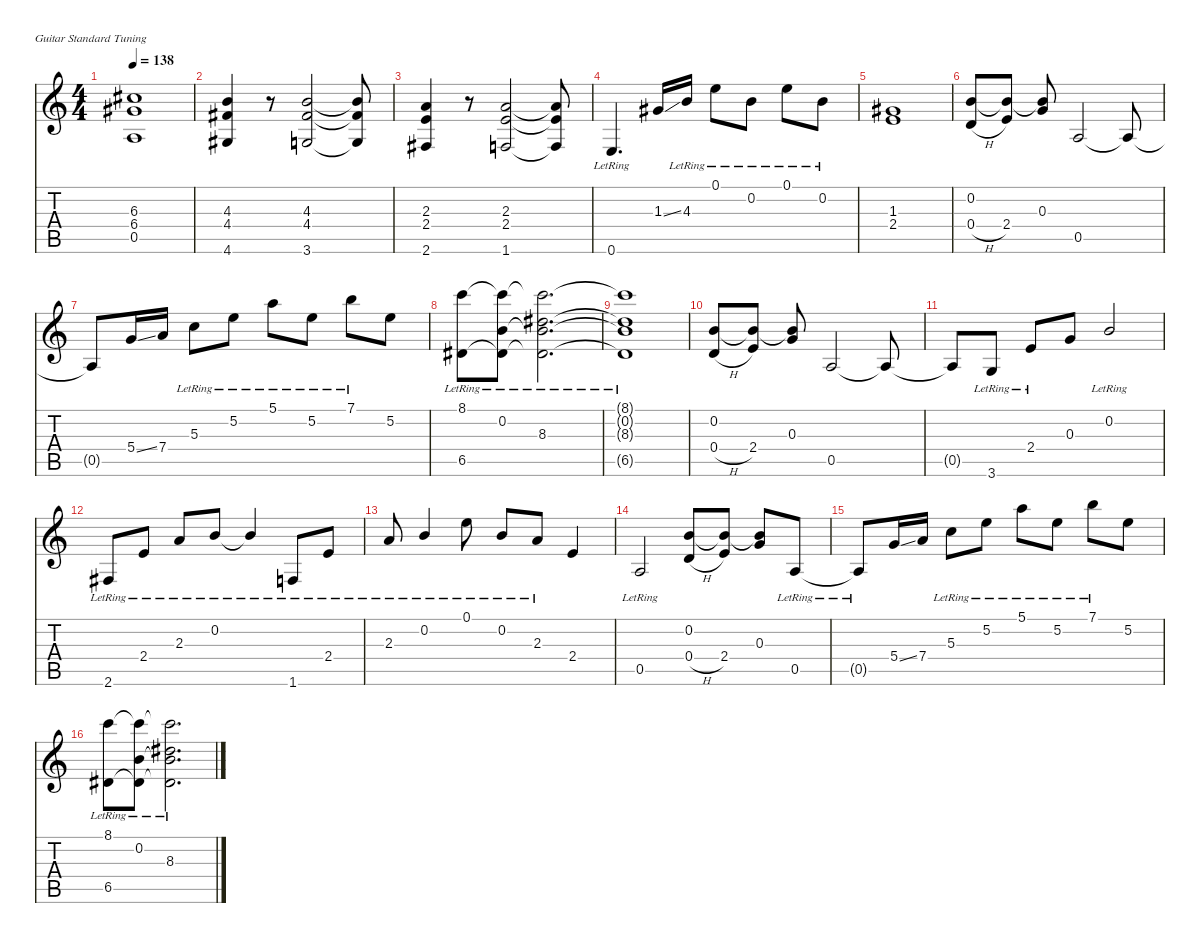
\defaultSystemsLayout 4
\hideDynamics
\bracketExtendMode nobrackets
\singleTrackTrackNamePolicy hidden
\multiTrackTrackNamePolicy hidden
\otherSystemsTrackNameOrientation horizontal
\track ("Acoustic Guitar" "s.guit.") {instrument acousticguitarsteel}
\staff {score tabs}
\tuning (E4 B3 G3 D3 A2 E2)
\ts (4 4)
\tempo 138
\clef g2
\ks c
(6.3{t acc #} 6.4{t acc #} 0.5{t}).1{dy f beam Up} |
(4.3 4.4{acc #} 4.6{acc #}).4{beam Up} r.8{beam Up} (4.3 4.4{acc #} 3.6).2{beam Up} (4.3{t} 4.4{t acc #} 3.6{t}).8{beam Up} |
(2.3 2.4 2.6{acc #}).4{beam Up} r.8{beam Up} (2.3 2.4 1.6).2{beam Up} (2.3{t} 2.4{t} 1.6{t}).8{beam Up} |
0.6{lr}.4{d beam Up} 1.3{ss acc #}.16{beam Up} 4.3{lr}.16{beam Up} 0.1{lr}.8{beam Down} 0.2{lr}.8{beam Down} 0.1{lr}.8{beam Down} 0.2{lr}.8{beam Down} |
(1.3{acc #} 2.4).1{beam Up} |
(0.2 0.4{h}).8{beam Up} (2.4 0.2{t}).8{beam Up} (0.2{t} 0.3).8{beam Up} 0.5.2{beam Up} 0.5{t}.8{beam Up} |
0.5{t}.8{beam Up} 5.4{ss}.16{beam Up} 7.4.16{beam Up} 5.3{lr}.8{beam Down} 5.2{lr}.8{beam Down} 5.1{lr}.8{beam Down} 5.2{lr}.8{beam Down} 7.1{lr}.8{beam Down} 5.2.8{beam Down} |
(8.1{lr} 6.5{lr acc #}).8{beam Down} (0.2{lr} 8.1{lr t} 6.5{lr t acc #}).8{beam Down} (8.1{lr t} 0.2{lr t} 8.3{lr acc #} 6.5{lr t acc #}).2{d beam Down} |
(8.1{lr t} 0.2{lr t} 8.3{lr t acc #} 6.5{lr t acc #}).1{beam Down} |
(0.2 0.4{h}).8{beam Up} (2.4 0.2{t}).8{beam Up} (0.2{t} 0.3).8{beam Up} 0.5.2{beam Up} 0.5{t}.8{beam Up} |
0.5{t}.8{beam Up} 3.6{lr}.8{beam Up} 2.4{lr}.8{beam Up} 0.3.8{beam Up} 0.2{lr}.2{beam Up} |
2.6{lr acc #}.8{beam Up} 2.4{lr}.8{beam Up} 2.3{lr}.8{beam Up} 0.2{lr}.8{beam Up} 0.2{lr t}.4{beam Up} 1.6{lr}.8{beam Up} 2.4{lr}.8{beam Up} |
2.3{lr}.8{beam Up} 0.2{lr}.4{beam Up} 0.1{lr}.8{beam Down} 0.2{lr}.8{beam Up} 2.3{lr}.8{beam Up} 2.4.4{beam Up} |
0.5{lr}.2{beam Up} (0.2 0.4{h}).8{beam Up} (2.4 0.2{t}).8{beam Up} (0.2{t} 0.3).8{beam Up} 0.5{lr}.8{beam Up} |
0.5{lr t}.8{beam Up} 5.4{ss}.16{beam Up} 7.4.16{beam Up} 5.3{lr}.8{beam Down} 5.2{lr}.8{beam Down} 5.1{lr}.8{beam Down} 5.2{lr}.8{beam Down} 7.1{lr}.8{beam Down} 5.2.8{beam Down} |
(8.1{lr} 6.5{lr acc #}).8{beam Down} (0.2{lr} 8.1{lr t} 6.5{lr t acc #}).8{beam Down} (8.1{lr t} 0.2{lr t} 8.3{lr acc #} 6.5{lr t acc #}).2{d beam Down}
